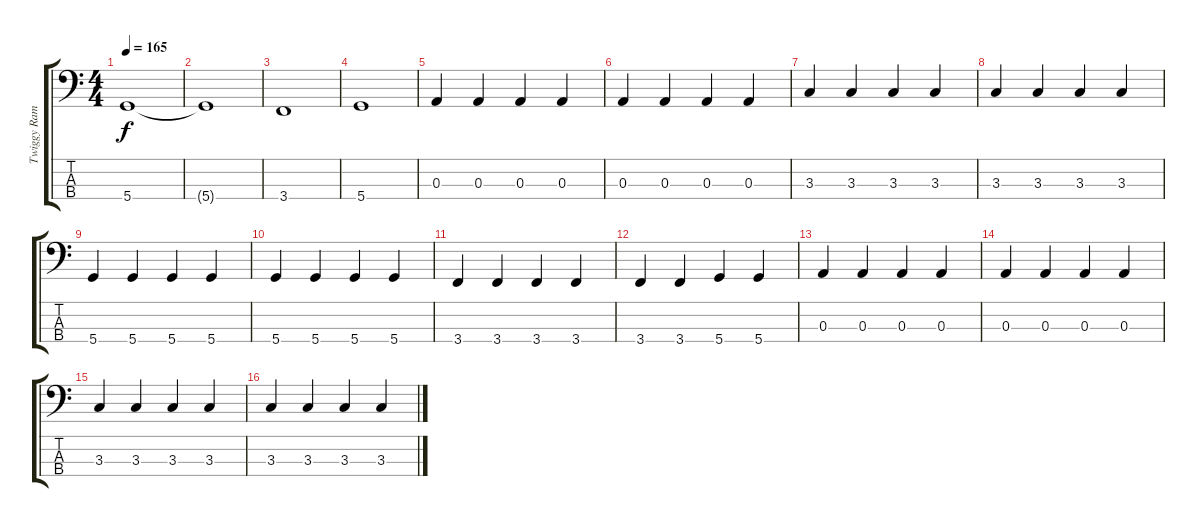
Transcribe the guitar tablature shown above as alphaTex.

\track ("Twiggy Ramirez" "Twiggy Ram") {instrument electricbassfinger}
\staff {score tabs}
\tuning (G2 D2 A1 D1) {hide}
\ts (4 4)
\tempo 165
\clef f4
\ks c
5.4.1{dy f} |
5.4{t}.1 |
3.4.1 |
5.4.1 |
0.3.4 0.3.4 0.3.4 0.3.4 |
0.3.4 0.3.4 0.3.4 0.3.4 |
3.3.4 3.3.4 3.3.4 3.3.4 |
3.3.4 3.3.4 3.3.4 3.3.4 |
5.4.4 5.4.4 5.4.4 5.4.4 |
5.4.4 5.4.4 5.4.4 5.4.4 |
3.4.4 3.4.4 3.4.4 3.4.4 |
3.4.4 3.4.4 5.4.4 5.4.4 |
0.3.4 0.3.4 0.3.4 0.3.4 |
0.3.4 0.3.4 0.3.4 0.3.4 |
3.3.4 3.3.4 3.3.4 3.3.4 |
3.3.4 3.3.4 3.3.4 3.3.4
